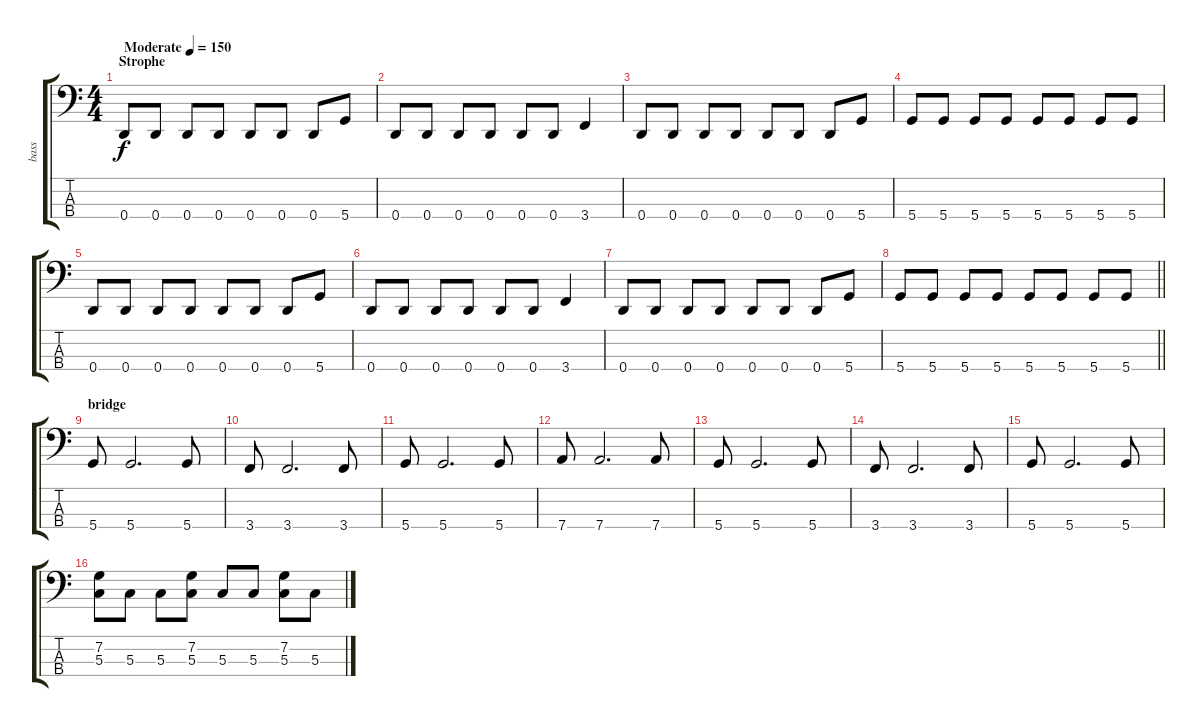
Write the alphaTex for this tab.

\track ("bass" "bass") {instrument electricbasspick}
\staff {score tabs}
\tuning (F2 C2 G1 D1) {hide}
\ts (4 4)
\section ("" "Strophe")
\tempo (150 "Moderate")
\clef f4
\ks c
0.4.8{dy f instrument electricbasspick} 0.4.8 0.4.8 0.4.8 0.4.8 0.4.8 0.4.8 5.4.8 |
0.4.8 0.4.8 0.4.8 0.4.8 0.4.8 0.4.8 3.4.4 |
0.4.8 0.4.8 0.4.8 0.4.8 0.4.8 0.4.8 0.4.8 5.4.8 |
5.4.8 5.4.8 5.4.8 5.4.8 5.4.8 5.4.8 5.4.8 5.4.8 |
0.4.8 0.4.8 0.4.8 0.4.8 0.4.8 0.4.8 0.4.8 5.4.8 |
0.4.8 0.4.8 0.4.8 0.4.8 0.4.8 0.4.8 3.4.4 |
0.4.8 0.4.8 0.4.8 0.4.8 0.4.8 0.4.8 0.4.8 5.4.8 |
\barLineRight lightlight
5.4.8 5.4.8 5.4.8 5.4.8 5.4.8 5.4.8 5.4.8 5.4.8 |
\section ("" "bridge")
5.4.8 5.4.2{d} 5.4.8 |
3.4.8 3.4.2{d} 3.4.8 |
5.4.8 5.4.2{d} 5.4.8 |
7.4.8 7.4.2{d} 7.4.8 |
5.4.8 5.4.2{d} 5.4.8 |
3.4.8 3.4.2{d} 3.4.8 |
5.4.8 5.4.2{d} 5.4.8 |
(7.2 5.3).8 5.3.8 5.3.8 (7.2 5.3).8 5.3.8 5.3.8 (7.2 5.3).8 5.3.8
